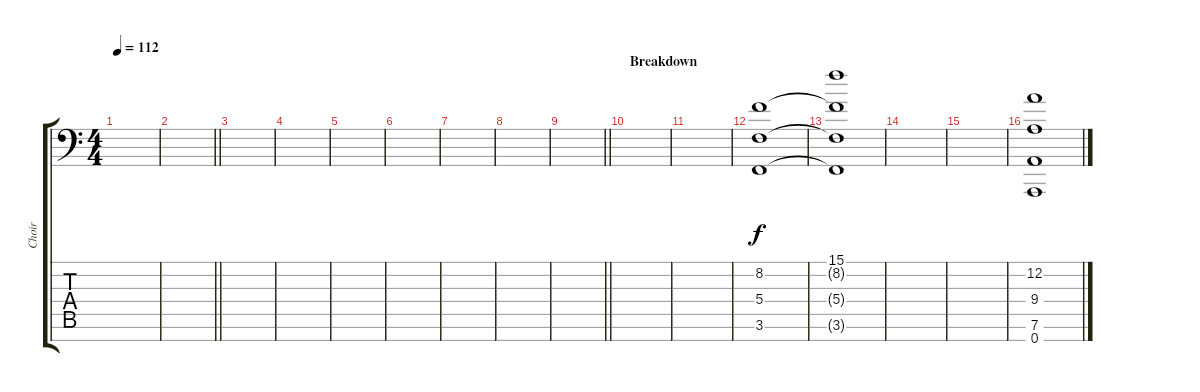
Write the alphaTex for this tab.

\track ("Choir" "Choir") {instrument pad4choir}
\staff {score tabs}
\tuning (D4 A3 F3 C3 G2 D2 A1) {hide}
\ts (4 4)
\tempo 112
\clef f4
\ks c
|
\barLineRight lightlight
|
|
|
|
|
|
|
\barLineRight lightlight
|
\section ("" "Breakdown")
|
|
(8.2 5.4 3.6).1{volume 13} |
(15.1 8.2{t} 5.4{t} 3.6{t}).1 |
|
|
(12.2 9.4 7.6 0.7).1{volume 13}
